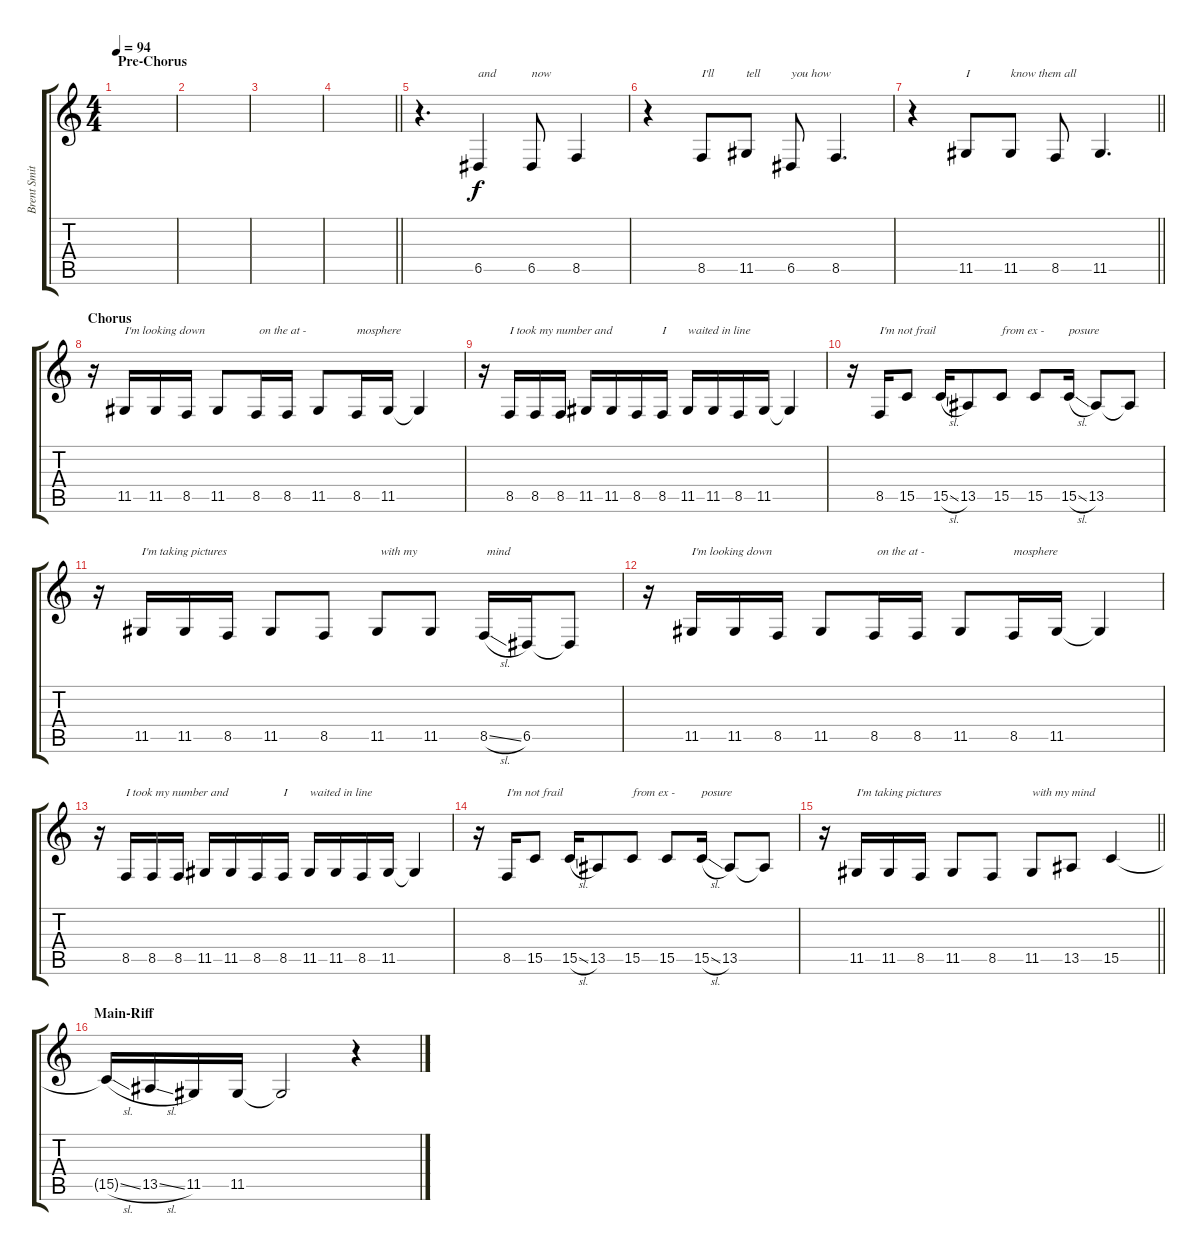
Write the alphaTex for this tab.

\track ("Brent Smith" "Brent Smit") {instrument lead2sawtooth}
\staff {score tabs}
\tuning (E4 B3 G3 D3 A2 D2) {hide}
\ts (4 4)
\section ("" "Pre-Chorus")
\tempo 94
\clef g2
\ks c
|
|
|
\barLineRight lightlight
|
\section ("" "")
r.4{d} 6.5.4{txt "and"} 6.5.8{txt "now"} 8.5.4 |
r.4 8.5.8{txt "I'll"} 11.5.8{txt "tell"} 6.5.8{txt "you how"} 8.5.4{d} |
\barLineRight lightlight
r.4 11.5.8{txt "I"} 11.5.8{txt "know them all"} 8.5.8 11.5.4{d} |
\section ("" "Chorus")
r.16 11.5.16{txt "I'm looking down"} 11.5.16 8.5.16 11.5.8 8.5.16{txt " on the at -"} 8.5.16 11.5.8 8.5.16{txt "mosphere"} 11.5.16 11.5{t}.4 |
r.16 8.5.16{txt "I took my number and"} 8.5.16 8.5.16 11.5.16 11.5.16 8.5.16 8.5.16{txt "I"} 11.5.16{txt "waited in line"} 11.5.16 8.5.16 11.5.16 11.5{t}.4 |
r.16 8.5.16{txt "I'm not frail "} 15.5.8 15.5{sl}.16 13.5.8 15.5.8{txt "from ex -"} 15.5.8 15.5{sl}.16{txt "posure"} 13.5.8 13.5{t}.8 |
r.16 11.5.16{txt "I'm taking pictures"} 11.5.16 8.5.16 11.5.8 8.5.8 11.5.8{txt " with my"} 11.5.8 8.5{sl}.16{txt " mind"} 6.5.16 6.5{t}.8 |
r.16 11.5.16{txt "I'm looking down"} 11.5.16 8.5.16 11.5.8 8.5.16{txt " on the at -"} 8.5.16 11.5.8 8.5.16{txt "mosphere"} 11.5.16 11.5{t}.4 |
r.16 8.5.16{txt "I took my number and"} 8.5.16 8.5.16 11.5.16 11.5.16 8.5.16 8.5.16{txt "I"} 11.5.16{txt "waited in line"} 11.5.16 8.5.16 11.5.16 11.5{t}.4 |
r.16 8.5.16{txt "I'm not frail "} 15.5.8 15.5{sl}.16 13.5.8 15.5.8{txt "from ex -"} 15.5.8 15.5{sl}.16{txt "posure"} 13.5.8 13.5{t}.8 |
\barLineRight lightlight
r.16 11.5.16{txt "I'm taking pictures"} 11.5.16 8.5.16 11.5.8 8.5.8 11.5.8{txt "with my mind"} 13.5.8 15.5.4 |
\section ("" "Main-Riff")
15.5{sl t}.16 13.5{sl}.16 11.5.16 11.5.16 11.5{t}.2 r.4
